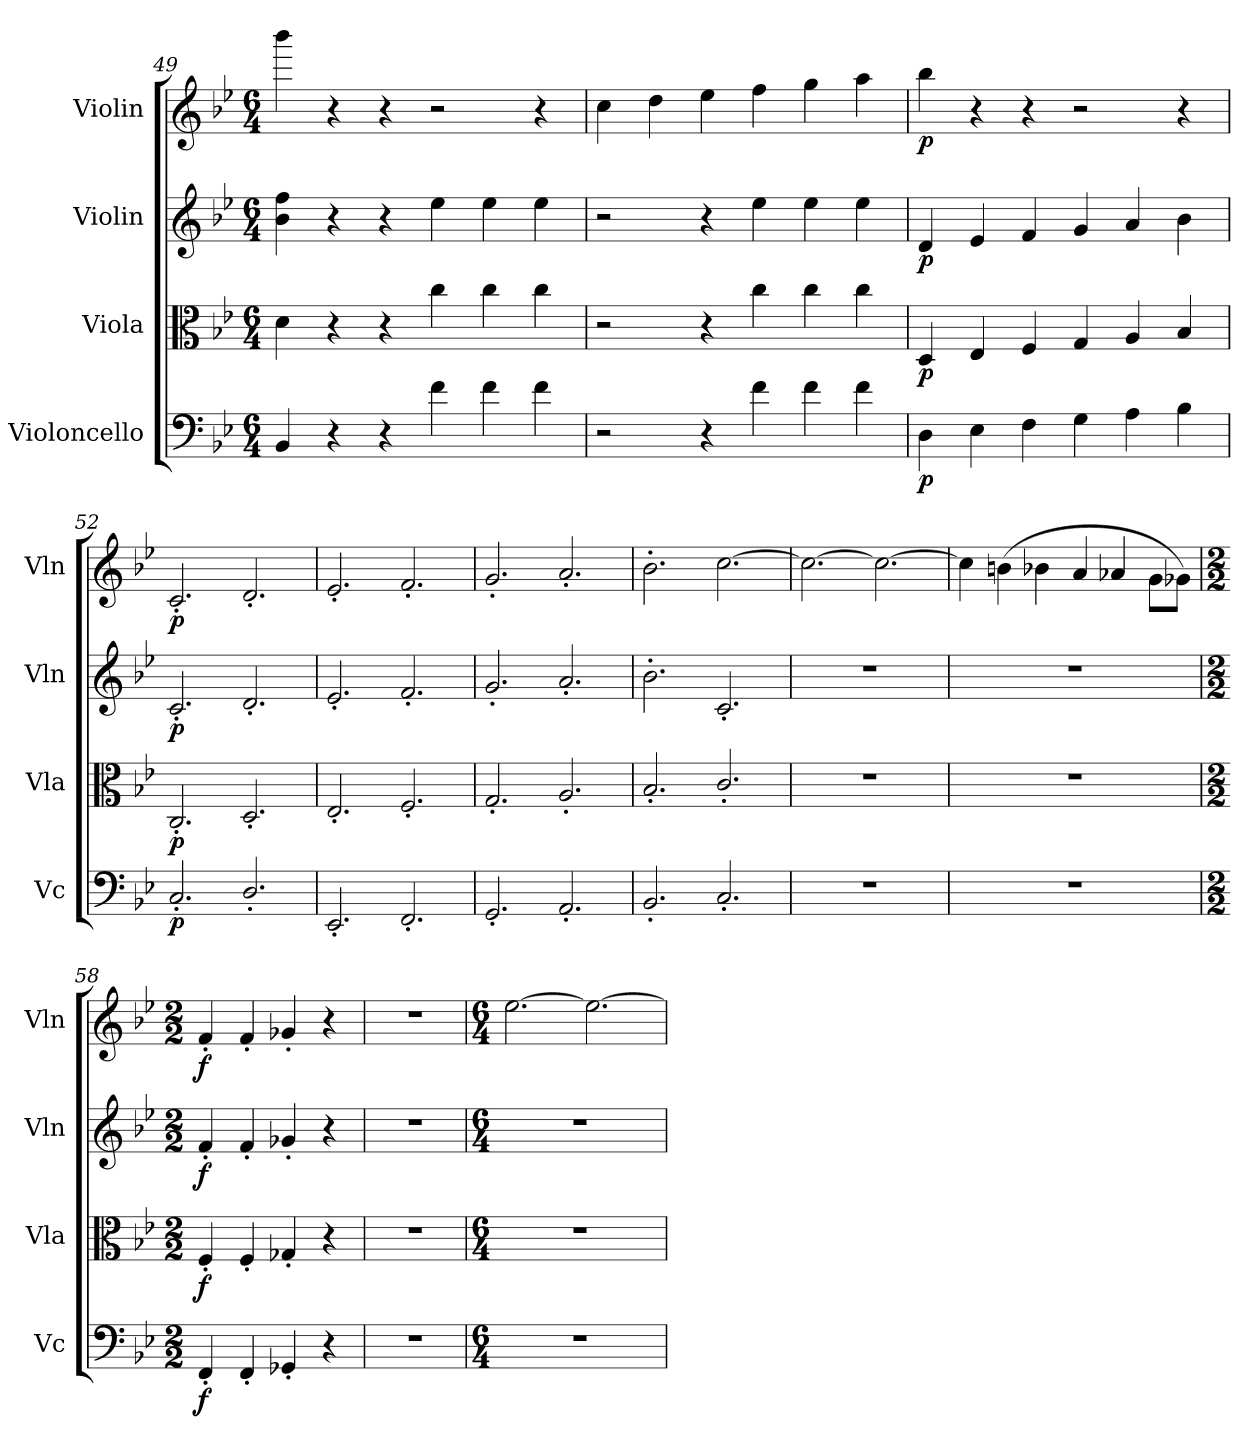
**kern	**dynam	**kern	**dynam	**kern	**dynam	**kern	**dynam
*part4	*part4	*part3	*part3	*part2	*part2	*part1	*part1
*staff4	*staff4	*staff3	*staff3	*staff2	*staff2	*staff1	*staff1
*I"Violoncello	*	*I"Viola	*	*I"Violin	*	*I"Violin	*
*I'Vc	*	*I'Vla	*	*I'Vln	*	*I'Vln	*
*clefF4	*	*clefC3	*	*clefG2	*	*clefG2	*
*k[b-e-]	*	*k[b-e-]	*	*k[b-e-]	*	*k[b-e-]	*
*M6/4	*	*M6/4	*	*M6/4	*	*M6/4	*
=49	=49	=49	=49	=49	=49	=49	=49
4BB-/	.	4d\	.	4b-\ 4ff\	.	4bbb-\	.
4r	.	4r	.	4r	.	4r	.
4r	.	4r	.	4r	.	4r	.
4f\	.	4cc\	.	4ee-\	.	2r	.
4f\	.	4cc\	.	4ee-\	.	.	.
4f\	.	4cc\	.	4ee-\	.	4r	.
=50	=50	=50	=50	=50	=50	=50	=50
2r	.	2r	.	2r	.	4cc\	.
.	.	.	.	.	.	4dd\	.
4r	.	4r	.	4r	.	4ee-\	.
4f\	.	4cc\	.	4ee-\	.	4ff\	.
4f\	.	4cc\	.	4ee-\	.	4gg\	.
4f\	.	4cc\	.	4ee-\	.	4aa\	.
=51	=51	=51	=51	=51	=51	=51	=51
4D\	p	4D/	p	4d/	p	4bb-\	p
4E-\	.	4E-/	.	4e-/	.	4r	.
4F\	.	4F/	.	4f/	.	4r	.
4G\	.	4G/	.	4g/	.	2r	.
4A\	.	4A/	.	4a/	.	.	.
4B-\	.	4B-/	.	4b-\	.	4r	.
=52	=52	=52	=52	=52	=52	=52	=52
2.C'/	p	2.C'/	p	2.c'/	p	2.c'/	p
2.D'/	.	2.D'/	.	2.d'/	.	2.d'/	.
=53	=53	=53	=53	=53	=53	=53	=53
2.EE-'/	.	2.E-'/	.	2.e-'/	.	2.e-'/	.
2.FF'/	.	2.F'/	.	2.f'/	.	2.f'/	.
=54	=54	=54	=54	=54	=54	=54	=54
2.GG'/	.	2.G'/	.	2.g'/	.	2.g'/	.
2.AA'/	.	2.A'/	.	2.a'/	.	2.a'/	.
=55	=55	=55	=55	=55	=55	=55	=55
2.BB-'/	.	2.B-'/	.	2.b-'\	.	2.b-'\	.
2.C'/	.	2.c'/	.	2.c'/	.	[2.cc\	.
=56	=56	=56	=56	=56	=56	=56	=56
1.r	.	1.r	.	1.r	.	2.cc\_	.
.	.	.	.	.	.	2.cc\_	.
=57	=57	=57	=57	=57	=57	=57	=57
1.r	.	1.r	.	1.r	.	4cc\]	.
.	.	.	.	.	.	(4bn\	.
.	.	.	.	.	.	4b-X\	.
.	.	.	.	.	.	4a/	.
.	.	.	.	.	.	4a-X/	.
.	.	.	.	.	.	8g\L	.
.	.	.	.	.	.	8g-X\J)	.
=58	=58	=58	=58	=58	=58	=58	=58
*M2/2	*	*M2/2	*	*M2/2	*	*M2/2	*
4FF'/	f	4F'/	f	4f'/	f	4f'/	f
4FF'/	.	4F'/	.	4f'/	.	4f'/	.
4GG-X'/	.	4G-X'/	.	4g-X'/	.	4g-X'/	.
4r	.	4r	.	4r	.	4r	.
=59	=59	=59	=59	=59	=59	=59	=59
1r	.	1r	.	1r	.	1r	.
=60	=60	=60	=60	=60	=60	=60	=60
*M6/4	*	*M6/4	*	*M6/4	*	*M6/4	*
1.r	.	1.r	.	1.r	.	[2.ee-\	.
.	.	.	.	.	.	2.ee-\_	.
=	=	=	=	=	=	=	=
*-	*-	*-	*-	*-	*-	*-	*-
